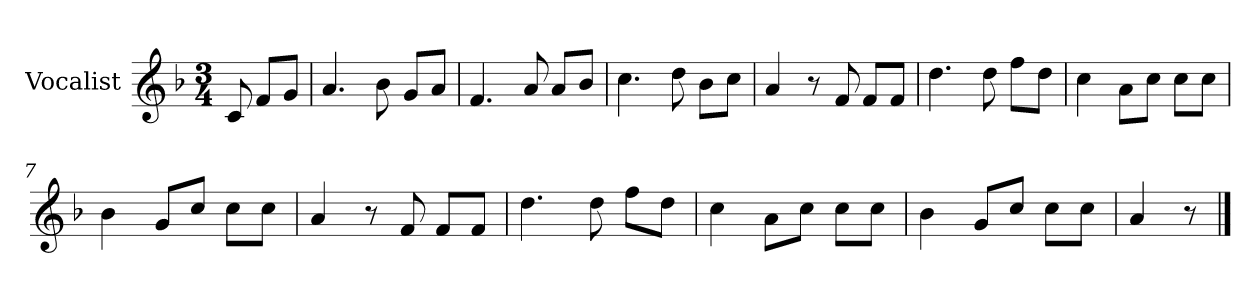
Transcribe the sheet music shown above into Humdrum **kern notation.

**kern
*part1
*staff1
*I"Vocalist
*k[b-]
*F:
*M3/4
=
8c
8fL
8gJ
=1
4.a
8b-
8gL
8aJ
=2
4.f
8a
8aL
8b-J
=3
4.cc
8dd
8b-L
8ccJ
=4
4a
8r
8f
8fL
8fJ
=5
4.dd
8dd
8ffL
8ddJ
=6
4cc
8aL
8ccJ
8ccL
8ccJ
=7
4b-
8gL
8ccJ
8ccL
8ccJ
=8
4a
8r
8f
8fL
8fJ
=9
4.dd
8dd
8ffL
8ddJ
=10
4cc
8aL
8ccJ
8ccL
8ccJ
=11
4b-
8gL
8ccJ
8ccL
8ccJ
=12
4a
8r
==
*-
